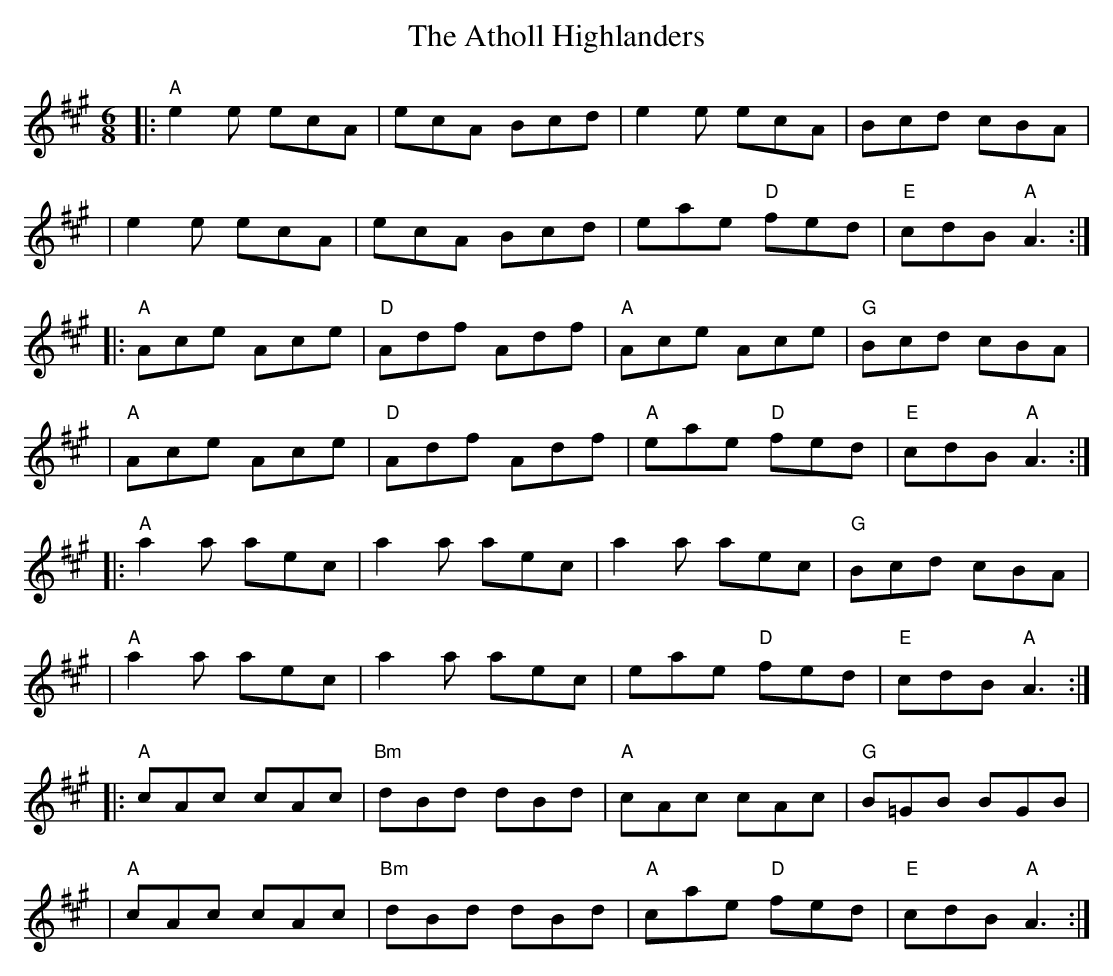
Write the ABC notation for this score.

X:1
T:The Atholl Highlanders
L:1/8
M:6/8
K:A
|: "A" e2 e ecA | ecA Bcd | e2 e ecA | Bcd cBA |
|  e2 e ecA | ecA Bcd | eae "D" fed | "E" cdB "A" A3 :|
|: "A" Ace Ace | "D" Adf Adf | "A" Ace Ace | "G" Bcd cBA |
|  "A" Ace Ace | "D" Adf Adf | "A" eae "D" fed | "E" cdB "A" A3 :|
|: "A" a2 a aec | a2 a aec | a2 a aec | "G" Bcd cBA |
|  "A" a2 a aec | a2 a aec | eae "D" fed | "E" cdB "A" A3 :|
|: "A" cAc cAc | "Bm" dBd dBd | "A" cAc cAc | "G" B=GB BGB |
|  "A" cAc cAc | "Bm" dBd dBd | "A" cae "D" fed | "E" cdB "A" A3 :|
